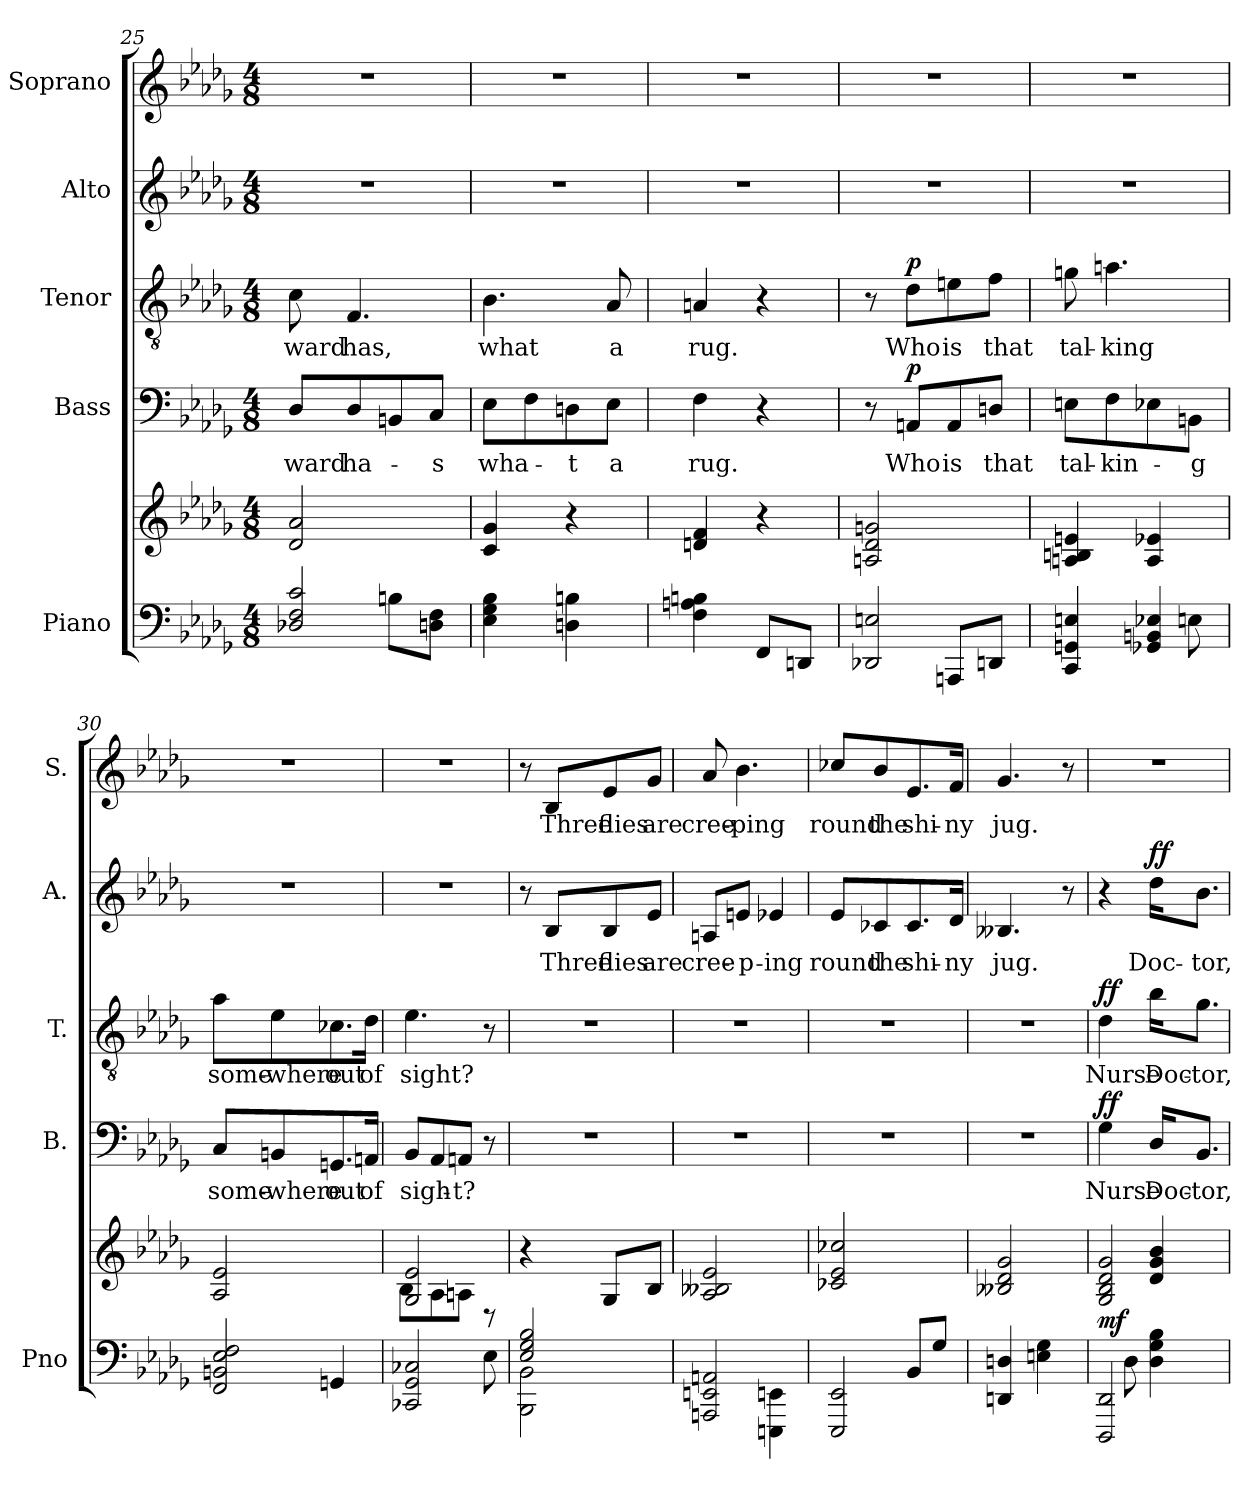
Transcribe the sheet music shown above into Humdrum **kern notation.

**kern	**kern	**dynam	**kern	**text	**dynam	**kern	**text	**dynam	**kern	**text	**dynam	**kern	**text
*part5	*part5	*part5	*part4	*part4	*part4	*part3	*part3	*part3	*part2	*part2	*part2	*part1	*part1
*staff6	*staff5	*staff5/6	*staff4	*staff4	*staff4	*staff3	*staff3	*staff3	*staff2	*staff2	*staff2	*staff1	*staff1
*I"Piano	*	*	*I"Bass	*	*	*I"Tenor	*	*	*I"Alto	*	*	*I"Soprano	*
*I'Pno	*	*	*I'B.	*	*	*I'T.	*	*	*I'A.	*	*	*I'S.	*
*clefF4	*clefG2	*	*clefF4	*	*	*clefGv2	*	*	*clefG2	*	*	*clefG2	*
*k[b-e-a-d-g-]	*k[b-e-a-d-g-]	*	*k[b-e-a-d-g-]	*	*	*k[b-e-a-d-g-]	*	*	*k[b-e-a-d-g-]	*	*	*k[b-e-a-d-g-]	*
*M4/8	*M4/8	*	*M4/8	*	*	*M4/8	*	*	*M4/8	*	*	*M4/8	*
=25	=25	=25	=25	=25	=25	=25	=25	=25	=25	=25	=25	=25	=25
*^	*	*	*	*	*	*	*	*	*	*	*	*	*
!	!	!	!	!	!LO:LY:b	!	!	!LO:LY:b	!	!	!	!	!	!
2D-X/ 2F/ 2c/	4ryy	2d-/ 2a-/	.	8D-/L	ward	.	8c\	ward	.	2r	.	.	2r	.
!	!	!	!	!	!LO:LY:b	!	!	!LO:LY:b	!	!	!	!	!	!
.	.	.	.	8D-/	ha-	.	4.F/	has,	.	.	.	.	.	.
.	8Bn\L	.	.	8BBn/	.	.	.	.	.	.	.	.	.	.
!	!	!	!	!	!LO:LY:b	!	!	!	!	!	!	!	!	!
.	8Dn\ 8F\J	.	.	8C/J	-s	.	.	.	.	.	.	.	.	.
=26	=26	=26	=26	=26	=26	=26	=26	=26	=26	=26	=26	=26	=26	=26
!	!	!	!	!	!LO:LY:b	!	!	!LO:LY:b	!	!	!	!	!	!
*v	*v	*	*	*	*	*	*	*	*	*	*	*	*	*
4E-\ 4G-\ 4B-\	4c/ 4g-/	.	8E-\L	wha-	.	4.B-\	what	.	2r	.	.	2r	.
.	.	.	8F\	.	.	.	.	.	.	.	.	.	.
!	!	!	!	!LO:LY:b	!	!	!	!	!	!	!	!	!
4Dn\ 4Bn\	4r	.	8Dn\	-t	.	.	.	.	.	.	.	.	.
!	!	!	!	!LO:LY:b	!	!	!LO:LY:b	!	!	!	!	!	!
.	.	.	8E-\J	a	.	8A-/	a	.	.	.	.	.	.
=27	=27	=27	=27	=27	=27	=27	=27	=27	=27	=27	=27	=27	=27
!	!	!	!	!LO:LY:b	!	!	!LO:LY:b	!	!	!	!	!	!
4F\ 4An\ 4Bn\	4dn/ 4f/	.	4F\	rug.	.	4An/	rug.	.	2r	.	.	2r	.
8FF/L	4r	.	4r	.	.	4r	.	.	.	.	.	.	.
8DDn/J	.	.	.	.	.	.	.	.	.	.	.	.	.
=28	=28	=28	=28	=28	=28	=28	=28	=28	=28	=28	=28	=28	=28
*^	*	*	*	*	*	*	*	*	*	*	*	*	*
2DD-X/ 2En/	4ryy	2An/ 2d-/ 2gn/	.	8r	.	.	8r	.	.	2r	.	.	2r	.
!	!	!	!	!	!LO:LY:b	!LO:DY:b	!	!LO:LY:b	!LO:DY:b	!	!	!	!	!
.	.	.	.	8AAn/L	Who	p	8d-\L	Who	p	.	.	.	.	.
!	!	!	!	!	!LO:LY:b	!	!	!LO:LY:b	!	!	!	!	!	!
.	8AAAn/L	.	.	8AA/	is	.	8en\	is	.	.	.	.	.	.
!	!	!	!	!	!LO:LY:b	!	!	!LO:LY:b	!	!	!	!	!	!
.	8DDn/J	.	.	8Dn/J	that	.	8f\J	that	.	.	.	.	.	.
=29	=29	=29	=29	=29	=29	=29	=29	=29	=29	=29	=29	=29	=29	=29
!	!	!	!	!	!LO:LY:b	!	!	!LO:LY:b	!	!	!	!	!	!
4CC/ 4GGn/ 4En/	4.ryy	4An/ 4Bn/ 4en/	.	8En\L	tal-	.	8gn\	tal-	.	2r	.	.	2r	.
!	!	!	!	!	!LO:LY:b	!	!	!LO:LY:b	!	!	!	!	!	!
.	.	.	.	8F\	-kin-	.	4.an\	-king	.	.	.	.	.	.
4GG-X/ 4BBn/ 4E-X/	.	4A/ 4e-X/	.	8E-X\	.	.	.	.	.	.	.	.	.	.
!	!	!	!	!	!LO:LY:b	!	!	!	!	!	!	!	!	!
.	8En\	.	.	8BBn\J	-g	.	.	.	.	.	.	.	.	.
!!LO:PB:g=z
=30	=30	=30	=30	=30	=30	=30	=30	=30	=30	=30	=30	=30	=30	=30
!	!	!	!	!	!LO:LY:b	!	!	!LO:LY:b	!	!	!	!	!	!
2FF/ 2BBn/ 2E-/ 2F/	4ryy	2A-/ 2e-/	.	8C/L	some-	.	8a-\L	some-	.	2r	.	.	2r	.
!	!	!	!	!	!LO:LY:b	!	!	!LO:LY:b	!	!	!	!	!	!
.	.	.	.	8BBn/	-where	.	8e-\	-where	.	.	.	.	.	.
!	!	!	!	!	!LO:LY:b	!	!	!LO:LY:b	!	!	!	!	!	!
.	4GGn/	.	.	8.GGn/	out	.	8.c-X\	out	.	.	.	.	.	.
!	!	!	!	!	!LO:LY:b	!	!	!LO:LY:b	!	!	!	!	!	!
.	.	.	.	16AAn/Jk	of	.	16d-\Jk	of	.	.	.	.	.	.
=31	=31	=31	=31	=31	=31	=31	=31	=31	=31	=31	=31	=31	=31	=31
*	*	*^	*	*	*	*	*	*	*	*	*	*	*	*
!	!	!	!	!	!	!LO:LY:b	!	!	!LO:LY:b	!	!	!	!	!	!
2CC-X/ 2GG-/ 2C-X/	4.ryy	2G-/ 2e-/	8B-\L	.	8BB-/L	sigh-	.	4.e-\	sight?	.	2r	.	.	2r	.
.	.	.	8A-\	.	8AA-/	.	.	.	.	.	.	.	.	.	.
!	!	!	!	!	!	!LO:LY:b	!	!	!	!	!	!	!	!	!
.	.	.	8An\J	.	8AAn/J	-t?	.	.	.	.	.	.	.	.	.
.	8E-\	.	8r	.	8r	.	.	8r	.	.	.	.	.	.	.
*	*	*v	*v	*	*	*	*	*	*	*	*	*	*	*	*
=32	=32	=32	=32	=32	=32	=32	=32	=32	=32	=32	=32	=32	=32	=32
2BBB-\ 2BB-\	2E-/ 2G-/ 2B-/	4r	.	2r	.	.	2r	.	.	8r	.	.	8r	.
!	!	!	!	!	!	!	!	!	!	!	!LO:LY:b	!	!	!LO:LY:b
.	.	.	.	.	.	.	.	.	.	8B-/L	Three	.	8B-/L	Three
!	!	!	!	!	!	!	!	!	!	!	!LO:LY:b	!	!	!LO:LY:b
.	.	8G-/L	.	.	.	.	.	.	.	8B-/	flies	.	8e-/	flies
!	!	!	!	!	!	!	!	!	!	!	!LO:LY:b	!	!	!LO:LY:b
.	.	8B-/J	.	.	.	.	.	.	.	8e-/J	are	.	8g-/J	are
=33	=33	=33	=33	=33	=33	=33	=33	=33	=33	=33	=33	=33	=33	=33
!	!	!	!	!	!	!	!	!	!	!	!LO:LY:b	!	!	!LO:LY:b
2AAAn/ 2EEn/ 2AAn/	4ryy	2A-/ 2B--X/ 2e-/	.	2r	.	.	2r	.	.	8An/L	cree-	.	8a-/	cree-
!	!	!	!	!	!	!	!	!	!	!	!LO:LY:b	!	!	!LO:LY:b
.	.	.	.	.	.	.	.	.	.	8en/J	-p-	.	4.b-\	-ping
!	!	!	!	!	!	!	!	!	!	!	!LO:LY:b	!	!	!
.	4EEEn\ 4EEn\	.	.	.	.	.	.	.	.	4e-X/	-ing	.	.	.
=34	=34	=34	=34	=34	=34	=34	=34	=34	=34	=34	=34	=34	=34	=34
!	!	!	!	!	!	!	!	!	!	!	!LO:LY:b	!	!	!LO:LY:b
2EEE-/ 2EE-/	4ryy	2c-X/ 2e-/ 2cc-X/	.	2r	.	.	2r	.	.	8e-/L	round	.	8cc-X/L	round
!	!	!	!	!	!	!	!	!	!	!	!LO:LY:b	!	!	!LO:LY:b
.	.	.	.	.	.	.	.	.	.	8c-X/	the	.	8b-/	the
!	!	!	!	!	!	!	!	!	!	!	!LO:LY:b	!	!	!LO:LY:b
.	8BB-/L	.	.	.	.	.	.	.	.	8.c-/	shi-	.	8.e-/	shi-
.	8G-/J	.	.	.	.	.	.	.	.	.	.	.	.	.
!	!	!	!	!	!	!	!	!	!	!	!LO:LY:b	!	!	!LO:LY:b
.	.	.	.	.	.	.	.	.	.	16d-/Jk	-ny	.	16f/Jk	-ny
*v	*v	*	*	*	*	*	*	*	*	*	*	*	*	*
=35	=35	=35	=35	=35	=35	=35	=35	=35	=35	=35	=35	=35	=35
!	!	!	!	!	!	!	!	!	!	!LO:LY:b	!	!	!LO:LY:b
4DDn/ 4Dn/	2B--X/ 2d-/ 2g-/	.	2r	.	.	2r	.	.	4.B--X/	jug.	.	4.g-/	jug.
4En\ 4G-\	.	.	.	.	.	.	.	.	.	.	.	.	.
.	.	.	.	.	.	.	.	.	8r	.	.	8r	.
=36	=36	=36	=36	=36	=36	=36	=36	=36	=36	=36	=36	=36	=36
*^	*^	*	*	*	*	*	*	*	*	*	*	*	*
!	!	!	!	!LO:DY:b	!	!LO:LY:b	!LO:DY:b	!	!LO:LY:b	!LO:DY:b	!	!	!	!	!
2DDD-/ 2DD-/	8ryy	2G-/ 2B-/ 2d-/ 2g-/	4ryy	mf	4G-\	Nurse	ff	4d-\	Nurse	ff	4r	.	.	2r	.
.	8D-\	.	.	.	.	.	.	.	.	.	.	.	.	.	.
!	!	!	!	!	!	!LO:LY:b	!	!	!LO:LY:b	!	!	!LO:LY:b	!LO:DY:b	!	!
.	4D-\ 4G-\ 4B-\	.	4d-/ 4g-/ 4b-/	.	16D-/KL	Doc-	.	16b-\KL	Doc-	.	16dd-\KL	Doc-	ff	.	.
!	!	!	!	!	!	!LO:LY:b	!	!	!LO:LY:b	!	!	!LO:LY:b	!	!	!
.	.	.	.	.	8.BB-/J	-tor,	.	8.g-\J	-tor,	.	8.b-\J	-tor,	.	.	.
*v	*v	*	*	*	*	*	*	*	*	*	*	*	*	*	*
*	*v	*v	*	*	*	*	*	*	*	*	*	*	*	*
=	=	=	=	=	=	=	=	=	=	=	=	=	=
*-	*-	*-	*-	*-	*-	*-	*-	*-	*-	*-	*-	*-	*-
